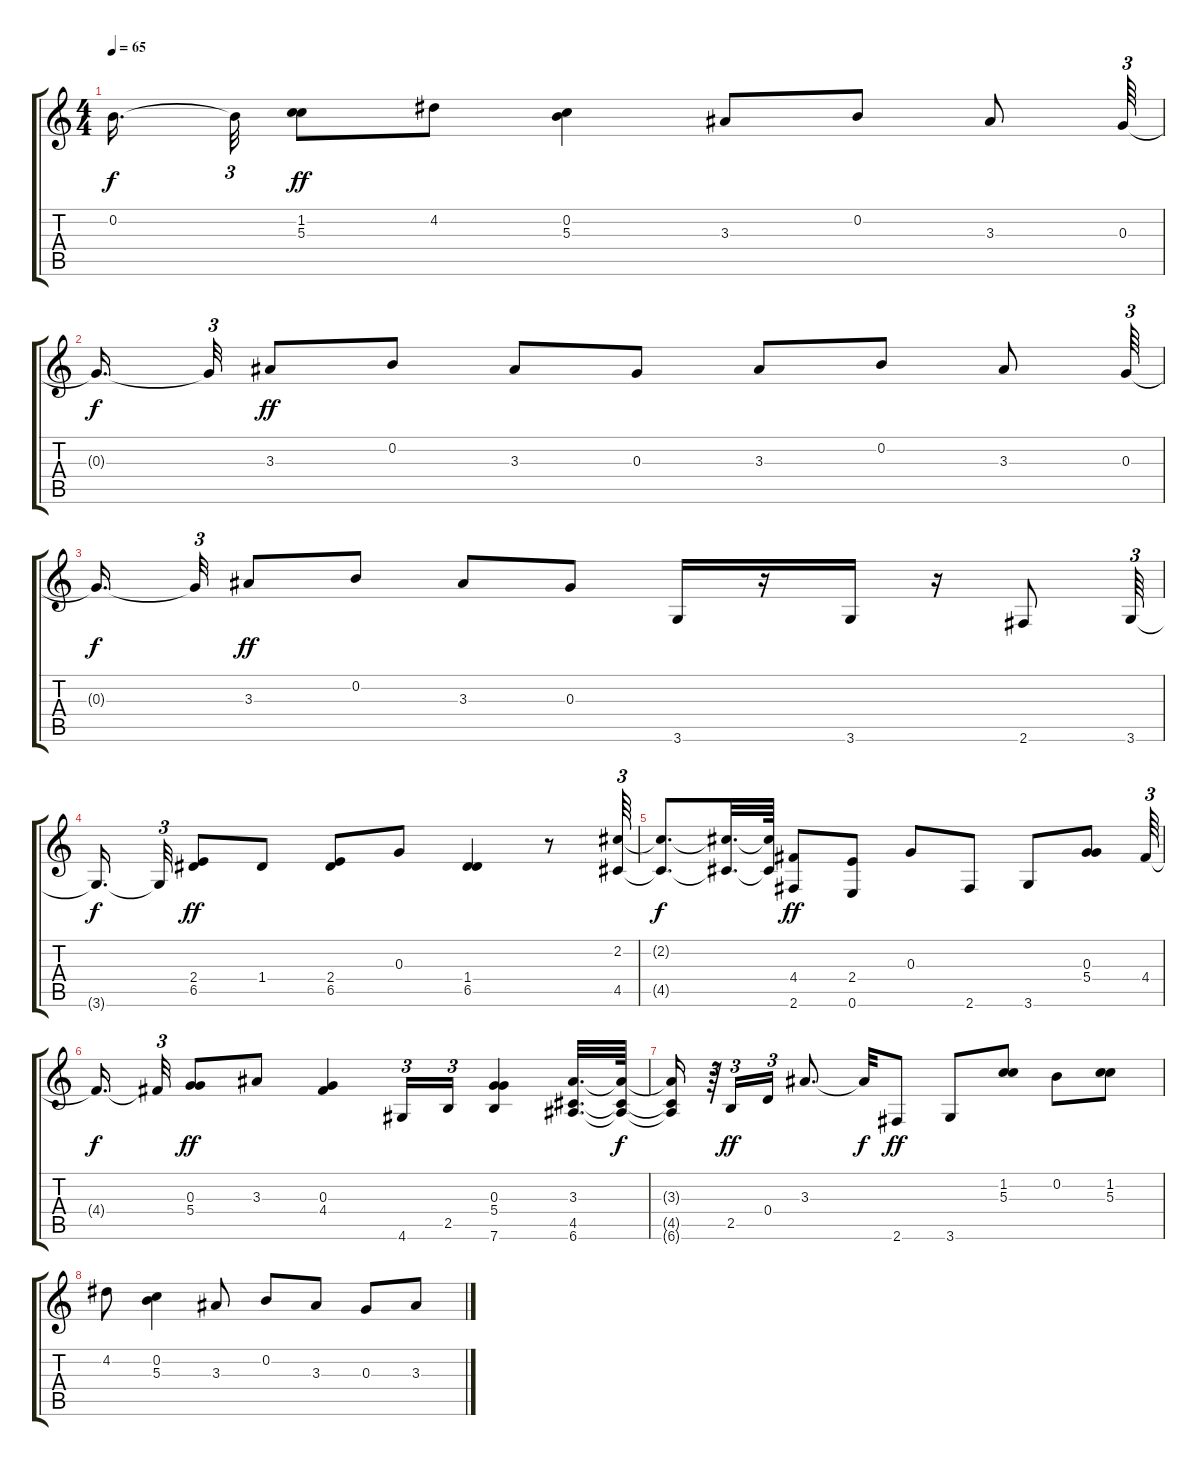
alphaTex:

\track "" {instrument distortionguitar}
\staff {score tabs}
\tuning (E4 B3 G3 D3 A2 E2) {hide}
\ts (4 4)
\tempo 65
\clef g2
\ks c
0.2{t}.16{d dy f} 0.2{t}.32{tu (3 2)} (1.2 5.3).8{dy ff} 4.2.8 (0.2 5.3).4 3.3.8 0.2.8 3.3.8 0.3.64{tu (3 2)} |
0.3{t}.16{d dy f} 0.3{t}.32{tu (3 2)} 3.3.8{dy ff} 0.2.8 3.3.8 0.3.8 3.3.8 0.2.8 3.3.8 0.3.64{tu (3 2)} |
0.3{t}.16{d dy f} 0.3{t}.32{tu (3 2)} 3.3.8{dy ff} 0.2.8 3.3.8 0.3.8 3.6.16 r.16 3.6.16 r.16 2.6.8 3.6.64{tu (3 2)} |
3.6{t}.16{d dy f} 3.6{t}.32{tu (3 2)} (2.4 6.5).8{dy ff} 1.4.8 (2.4 6.5).8 0.3.8 (1.4 6.5).4 r.8 (2.2 4.5).64{tu (3 2)} |
(2.2{t} 4.5{t}).8{d dy f} (2.2{t} 4.5{t}).32{d} (2.2{t} 4.5{t}).64 (4.4 2.6).8{dy ff} (2.4 0.6).8 0.3.8 2.6.8 3.6.8 (0.3 5.4).8 4.4.64{tu (3 2)} |
4.4{t}.16{d dy f} 4.4{t}.32{tu (3 2)} (0.3 5.4).8{dy ff} 3.3.8 (0.3 4.4).4 4.6.16{tu (3 2)} 2.5.16{tu (3 2)} (0.3 5.4 7.6).4 (3.3 4.5 6.6).32{d} (3.3{t} 4.5{t} 6.6{t}).64{dy f} |
(3.3{t} 4.5{t} 6.6{t}).16 r.64{tu (3 2)} 2.5.16{tu (3 2) dy ff} 0.4.16{tu (3 2)} 3.3.8{d} 3.3{t}.32{dy f} 2.6.8{dy ff} 3.6.8 (1.2 5.3).8 0.2.8 (1.2 5.3).8 |
4.2.8 (0.2 5.3).4 3.3.8 0.2.8 3.3.8 0.3.8 3.3.8
